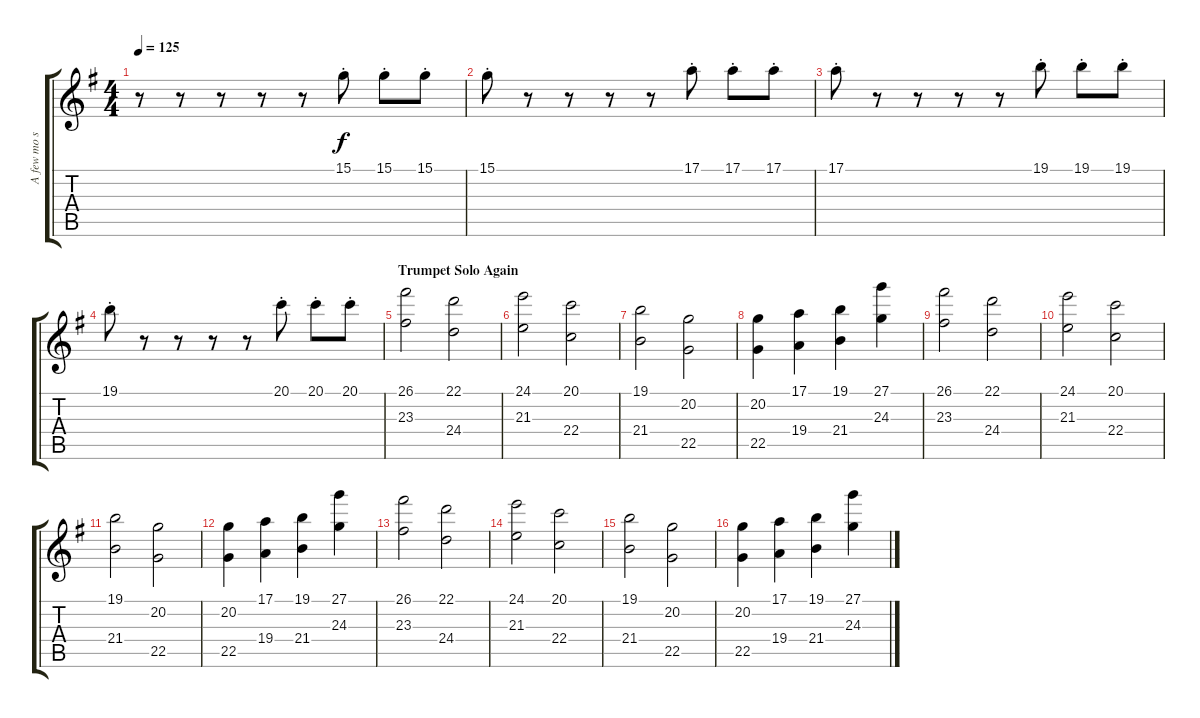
\track ("A few mo strings" "A few mo s") {instrument tremolostrings}
\staff {score tabs}
\tuning (E4 B3 G3 D3 A2 E2) {hide}
\ts (4 4)
\tempo 125
\clef g2
\ks g
r.8{dy f volume 10} r.8 r.8 r.8 r.8 15.1{st}.8 15.1{st}.8 15.1{st}.8 |
15.1{st}.8 r.8 r.8 r.8 r.8 17.1{st}.8 17.1{st}.8 17.1{st}.8 |
17.1{st}.8 r.8 r.8 r.8 r.8 19.1{st}.8 19.1{st}.8 19.1{st}.8 |
19.1{st}.8 r.8 r.8 r.8 r.8 20.1{st}.8 20.1{st}.8 20.1{st}.8 |
\section ("" "Trumpet Solo Again")
(26.1 23.3).2 (22.1 24.4).2 |
(24.1 21.3).2 (20.1 22.4).2 |
(19.1 21.4).2 (20.2 22.5).2 |
(20.2 22.5).4 (17.1 19.4).4 (19.1 21.4).4 (27.1 24.3).4 |
(26.1 23.3).2 (22.1 24.4).2 |
(24.1 21.3).2 (20.1 22.4).2 |
(19.1 21.4).2 (20.2 22.5).2 |
(20.2 22.5).4 (17.1 19.4).4 (19.1 21.4).4 (27.1 24.3).4 |
(26.1 23.3).2 (22.1 24.4).2 |
(24.1 21.3).2 (20.1 22.4).2 |
(19.1 21.4).2 (20.2 22.5).2 |
(20.2 22.5).4 (17.1 19.4).4 (19.1 21.4).4 (27.1 24.3).4
